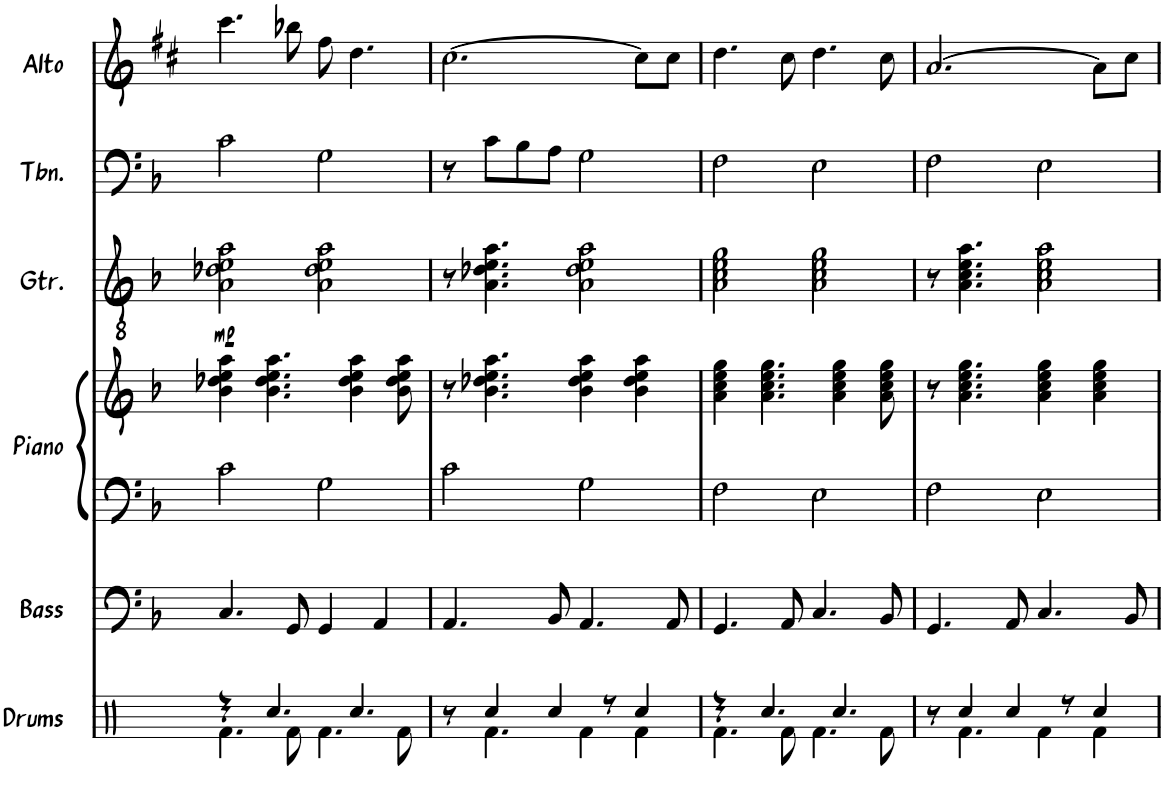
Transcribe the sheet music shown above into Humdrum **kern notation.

**kern	**kern	**kern	**kern	**kern	**dynam	**kern	**kern
*part6	*part5	*part4	*part4	*part3	*part3	*part2	*part1
*staff7	*staff6	*staff5	*staff4	*staff3	*staff3	*staff2	*staff1
*I"Drums	*I"Bass	*I"Piano	*	*I"Guitar	*	*I"Trombone	*I"Alto Sax
*I'Drums	*I'Bass	*I'Piano	*	*I'Gtr.	*	*I'Tbn.	*I'Alto
!!LO:PB:g=z
*clefX	*clefF4	*clefF4	*clefG2	*clefGv2	*	*clefF4	*clefG2
*	*Trd7c12	*	*	*	*	*	*Trd5c9
*k[]	*k[b-]	*k[b-]	*k[b-]	*k[b-]	*	*k[b-]	*k[f#c#]
*M4/4	*M4/4	*M4/4	*M4/4	*M4/4	*	*M4/4	*M4/4
=15	=15	=15	=15	=15	=15	=15	=15
*^	*	*	*	*	*	*	*
!	!	!	!	!	!	!LO:DY:b	!	!
4r	4.Rf\	4.C/	2c\	4b-\ 4dd-X\ 4ee\ 4aa\	2A\ 2d-X\ 2e\ 2a\	mp	2c\	4.ccc#\
4.Rcc/	.	.	.	4.b-\ 4.dd-\ 4.ee\ 4.aa\	.	.	.	.
.	8Rf\	8GG/	.	.	.	.	.	8bb-X\
.	4.Rf\	4GG/	2G\	.	2A\ 2d-\ 2e\ 2a\	.	2G\	8ff#\
4.Rcc/	.	.	.	4b-\ 4dd-\ 4ee\ 4aa\	.	.	.	4.dd\
.	.	4AA/	.	.	.	.	.	.
.	8Rf\	.	.	8b-\ 8dd-\ 8ee\ 8aa\	.	.	.	.
=16	=16	=16	=16	=16	=16	=16	=16	=16
8r	8ryy	4.AA/	2c\	8r	8r	.	8r	[2.cc#\
4Rcc/	4.Rf\	.	.	4.b-\ 4.dd-X\ 4.ee\ 4.aa\	4.A\ 4.d-X\ 4.e\ 4.a\	.	8c\L	.
.	.	.	.	.	.	.	8B-\	.
4Rcc/	.	8BB-/	.	.	.	.	8A\J	.
.	4Rf\	4.AA/	2G\	4b-\ 4dd-\ 4ee\ 4aa\	2A\ 2d-\ 2e\ 2a\	.	2G\	.
8r	.	.	.	.	.	.	.	.
4Rcc/	4Rf\	.	.	4b-\ 4dd-\ 4ee\ 4aa\	.	.	.	8cc#\L]
.	.	8AA/	.	.	.	.	.	8cc#\J
=17	=17	=17	=17	=17	=17	=17	=17	=17
4r	4.Rf\	4.GG/	2F\	4a\ 4cc\ 4ee\ 4gg\	2A\ 2c\ 2e\ 2g\	.	2F\	4.dd\
4.Rcc/	.	.	.	4.a\ 4.cc\ 4.ee\ 4.gg\	.	.	.	.
.	8Rf\	8AA/	.	.	.	.	.	8cc#\
.	4.Rf\	4.C/	2E\	.	2A\ 2c\ 2e\ 2g\	.	2E\	4.dd\
4.Rcc/	.	.	.	4a\ 4cc\ 4ee\ 4gg\	.	.	.	.
.	8Rf\	8BB-/	.	8a\ 8cc\ 8ee\ 8gg\	.	.	.	8cc#\
=18	=18	=18	=18	=18	=18	=18	=18	=18
8r	8ryy	4.GG/	2F\	8r	8r	.	2F\	[2.a/
4Rcc/	4.Rf\	.	.	4.a\ 4.cc\ 4.ee\ 4.gg\	4.A\ 4.c\ 4.e\ 4.a\	.	.	.
4Rcc/	.	8AA/	.	.	.	.	.	.
.	4Rf\	4.C/	2E\	4a\ 4cc\ 4ee\ 4gg\	2A\ 2c\ 2e\ 2a\	.	2E\	.
8r	.	.	.	.	.	.	.	.
4Rcc/	4Rf\	.	.	4a\ 4cc\ 4ee\ 4gg\	.	.	.	8a\L]
.	.	8BB-/	.	.	.	.	.	8cc#\J
*v	*v	*	*	*	*	*	*	*
=	=	=	=	=	=	=	=
*-	*-	*-	*-	*-	*-	*-	*-
